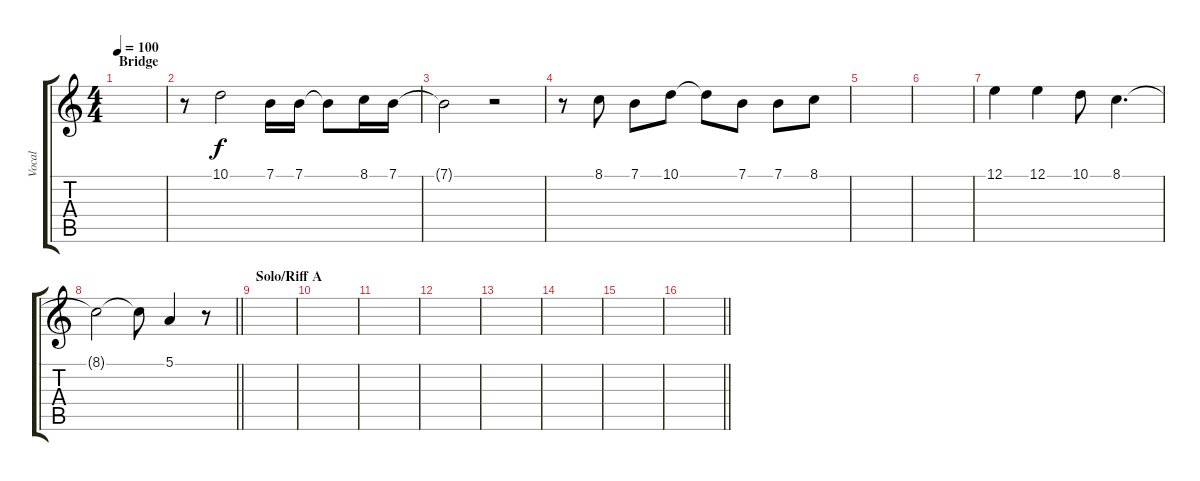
\track ("Vocal" "Vocal") {instrument choiraahs}
\staff {score tabs}
\tuning (E4 B3 G3 D3 A2 E2) {hide}
\ts (4 4)
\section ("" "Bridge")
\tempo 100
\clef g2
\ks c
|
r.8 10.1.2 7.1.16 7.1.16 7.1{t}.8 8.1.16 7.1.16 |
7.1{t}.2 r.2 |
r.8 8.1.8 7.1.8 10.1.8 10.1{t}.8 7.1.8 7.1.8 8.1.8 |
|
|
12.1.4 12.1.4 10.1.8 8.1.4{d} |
\barLineRight lightlight
8.1{t}.2 8.1{t}.8 5.1.4 r.8 |
\section ("" "Solo/Riff A")
|
|
|
|
|
|
|
\barLineRight lightlight
